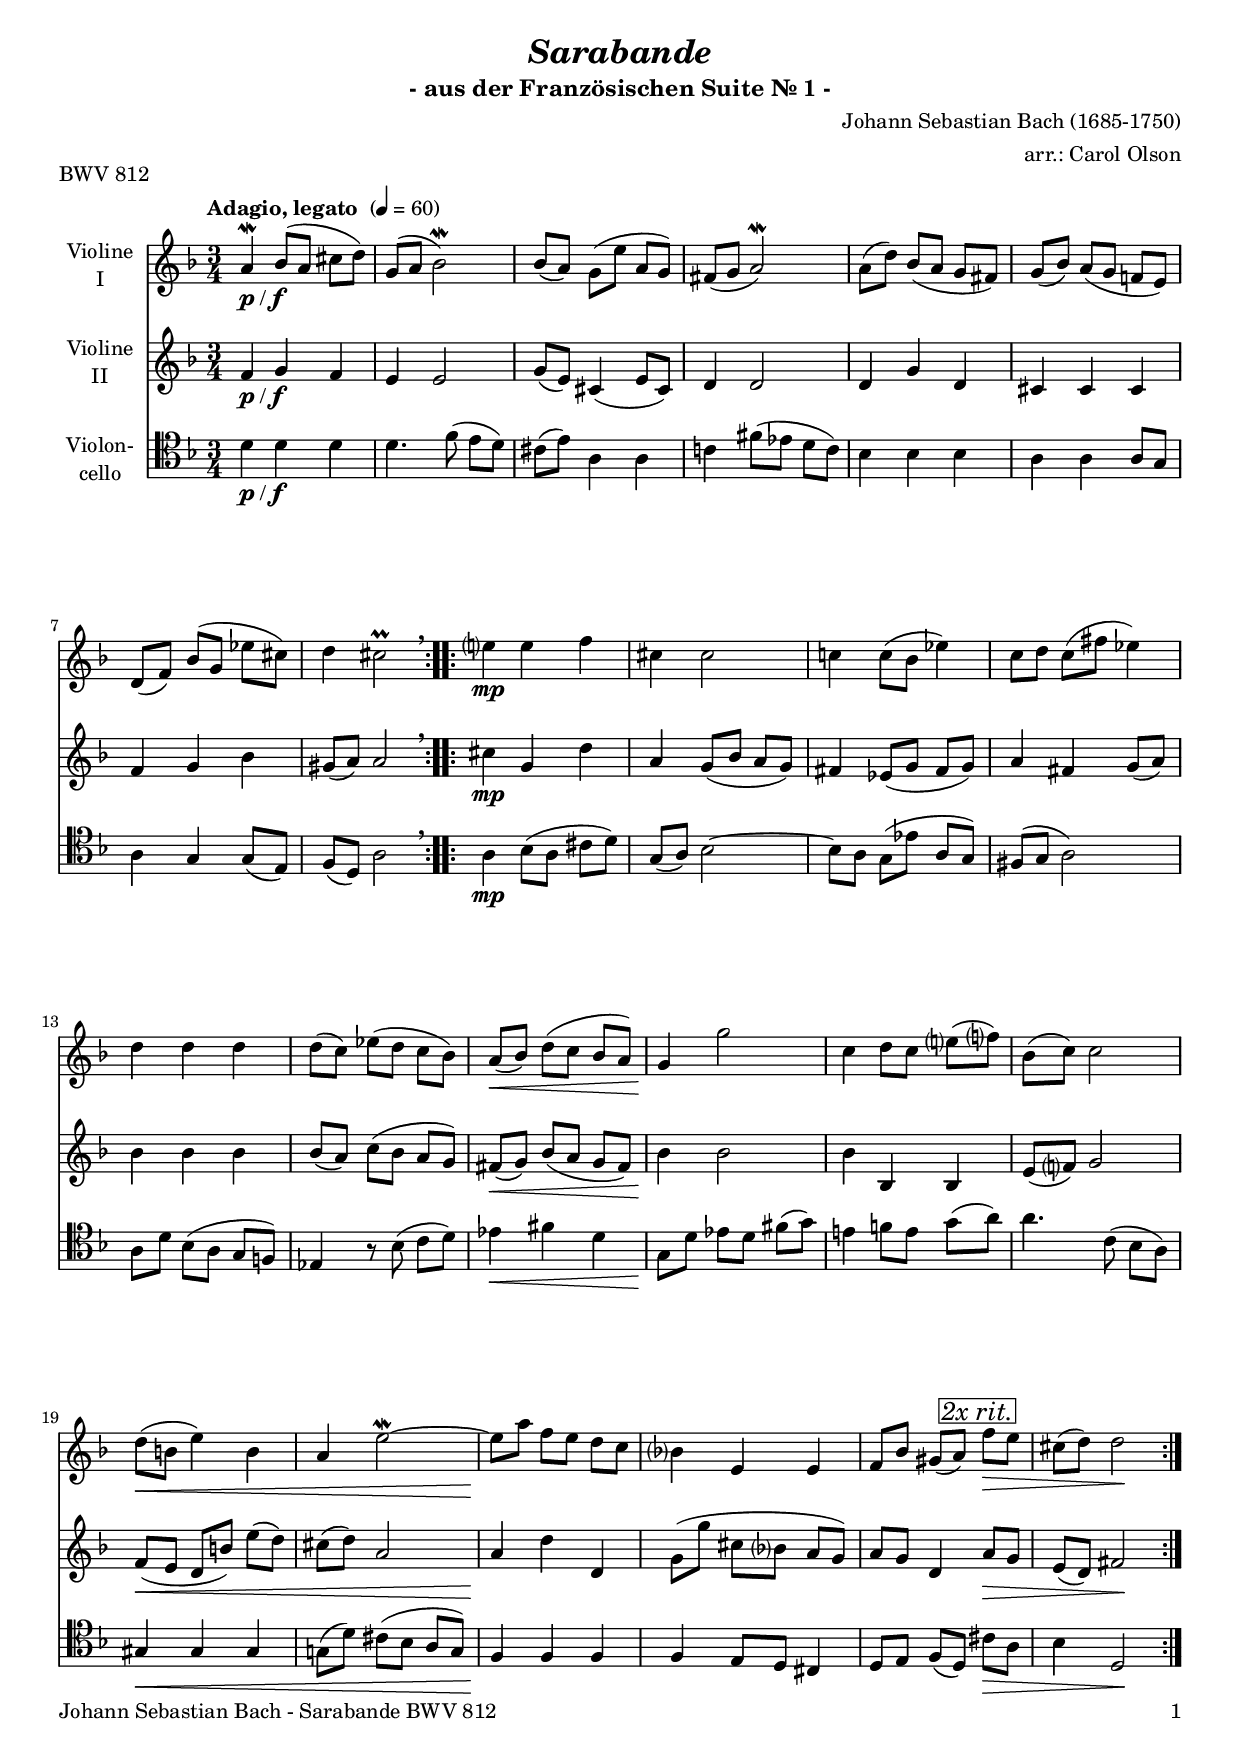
\version "2.24.4"
\include "deutsch.ly"

#(set-global-staff-size 18)

\header {
  title     = \markup \bold \italic "Sarabande"
  subtitle  = "- aus der Französischen Suite Nr. 1 -"
  composer  = "Johann Sebastian Bach (1685-1750)"
  arranger  = "arr.: Carol Olson"
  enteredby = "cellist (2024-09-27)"
  piece     = "BWV 812"
}

voiceconsts = {
  \key d \minor
  \time 3/4
  \clef "treble"
%  \numericTimeSignature
  \compressEmptyMeasures
%  \set tupletSpannerDuration = #(ly:make-moment 1 4)
  % Set default beaming cor all staves
  \set Timing.beamExceptions = #'()
  \set Timing.baseMoment     = #(ly:make-moment 1 4)
  \set Timing.beatStructure  = #'(1 1 1)
  \tempo "Adagio, legato " 4=60
}

mivl = "violin"
mivc = "cello"

pf  = \markup { \dynamic p "/" \dynamic f }
dc  = \mark \markup \box \italic "D.C."
rit = \mark \markup \box \italic "2x rit."

va = \relative c'' {
  \voiceconsts

  \repeat volta 2 {
    a4\mordent_\pf b8( a cis d)
    g,( a b2)\mordent
    b8( a) g( e' a, g)
    fis( g a2)\mordent
    a8( d) b( a g fis)
    g( b) a( g f! e)

    d( f) b( g es' cis)
    d4 cis2\prall \breathe
  }

  \repeat volta 2 {
    e?4\mp e f
    cis cis2
    c!4 c8(b es4)
    c8 d c( fis es4)

    d d d
    d8( c) es( d c b)
    a(\< b) d( c b a)
    g4\! g'2
    c,4 d8 c e?( f?)
    b,( c) c2

    d8(\< h e4) h
    a e'2~\mordent
    e8\! a f e d c
    b?4 e, e
    f8 b gis( a) \rit f'\> e
    cis( d) d2\!
  }
}

vb = \relative c' {
  \voiceconsts

  \repeat volta 2 {
    f4_\pf g f
    e e2
    g8( e) cis4( e8 cis)
    d4 d2
    d4 g d
    cis cis cis

    f g b
    gis8( a) a2 \breathe
  }

  \repeat volta 2 {
    cis4\mp g d'
    a g8( b a g)
    fis4 es8( g fis g)
    a4 fis g8( a)

    b4 b b
    b8( a) c( b a g)
    fis(\< g) b( a g fis)
    b4\! b2
    b4 b, b
    e8( f?) g2

    f8(\< e d h') e( d)
    cis( d) a2
    a4\! d d,
    g8( g' cis, b? a g)
    a g d4 \rit a'8\> g
    e( d) fis2\!
  }
}

vc = \relative c' {
  \voiceconsts
  \clef "tenor"
  
  \repeat volta 2 {
    d4_\pf d d
    d4. f8( e d)
    cis( e) a,4 a
    c! fis8( es d c)
    b4 b b
    a a a8 g

    a4 g g8( e)
    f( d) a'2 \breathe
  }

  \repeat volta 2 {
    a4\mp b8( a cis d)
    g,( a) b2~
    b8 a g( es' a, g)
    fis( g a2)

    a8 d b( a g f!)
    es4 r8 b'( c d)
    es4\< fis d
    g,8\! d' es d fis( g)
    e!4 f!8 e g( a)
    a4. c,8( b a)

    gis4\< gis gis
    g!8( d') cis( b a g)
    f4\! f f
    f e8 d cis4
    d8 e f( d) \rit cis'\> a
    b4 d,2\!
  }
}


music = <<
      \new Staff {
        \set Staff.midiInstrument = \mivl
        \set Staff.instrumentName = \markup \center-column { "Violine" "I" }
        \transpose d d { \va }
      }

      \new Staff {
        \set Staff.midiInstrument = \mivl
        \set Staff.instrumentName = \markup \center-column { "Violine" "II" }
        \transpose d d { \vb }
      }

      \new Staff {
        \set Staff.midiInstrument = \mivc
        \set Staff.instrumentName = \markup \center-column { "Violon-" "cello" }
        \transpose d d { \vc }
      }
>>

\book {
  \paper {
    print-page-number = ##t
    print-first-page-number = ##t
    ragged-last-bottom = ##f
    oddHeaderMarkup = \markup \null
    evenHeaderMarkup = \markup \null
    oddFooterMarkup = \markup {
      \fill-line {
        \if \should-print-page-number
        "Johann Sebastian Bach - Sarabande BWV 812" \fromproperty #'page:page-number-string
      }
    }
    evenFooterMarkup = \oddFooterMarkup
  } \score {
    \music
    \layout {}
  }

  \score {
    \unfoldRepeats \music

    \midi {
      \context {
        \Score
      }
    }
  }
}